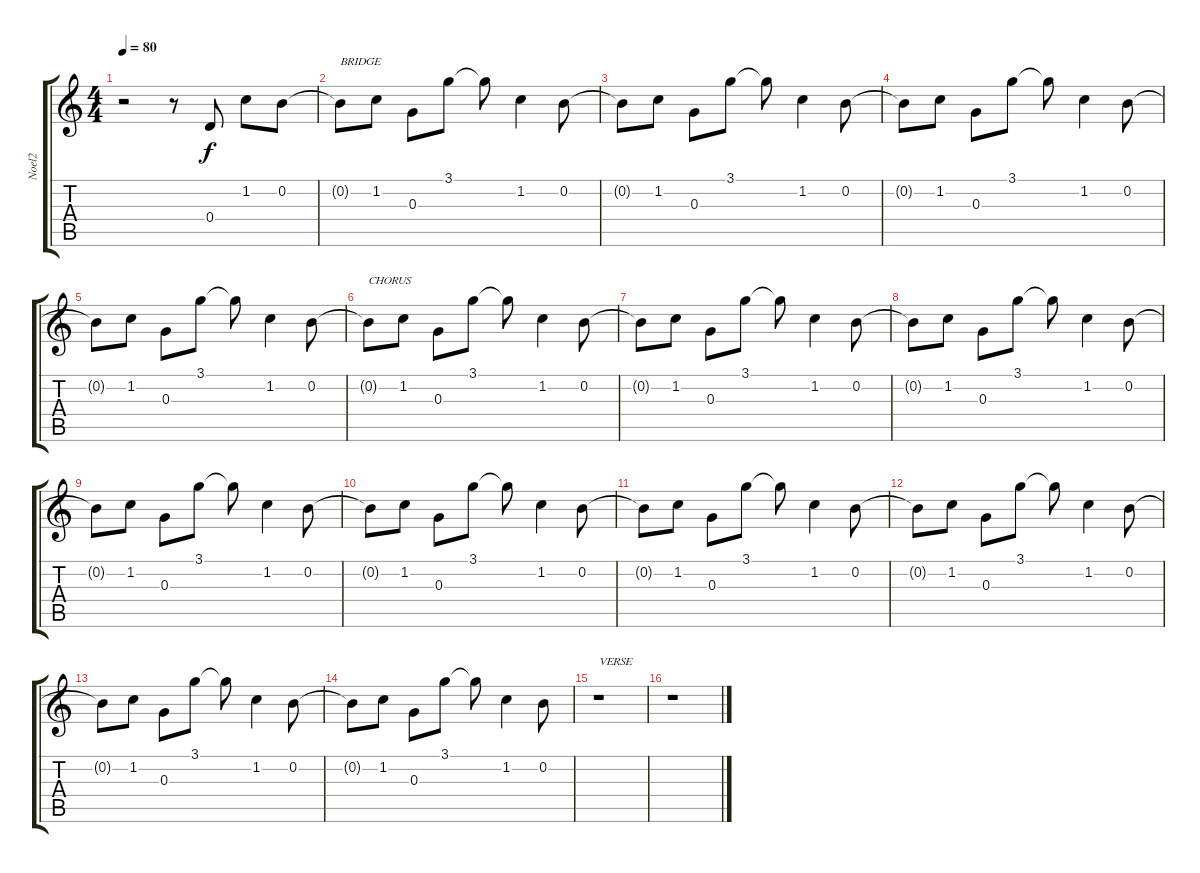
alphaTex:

\track ("Noel2" "Noel2") {instrument distortionguitar}
\staff {score tabs}
\tuning (E4 B3 G3 D3 A2 E2) {hide}
\ts (4 4)
\tempo 80
\clef g2
\ks c
r.2{dy f} r.8 0.4.8 1.2.8 0.2.8 |
0.2{t}.8{txt "BRIDGE"} 1.2.8 0.3.8 3.1.8 3.1{t}.8 1.2.4 0.2.8 |
0.2{t}.8 1.2.8 0.3.8 3.1.8 3.1{t}.8 1.2.4 0.2.8 |
0.2{t}.8 1.2.8 0.3.8 3.1.8 3.1{t}.8 1.2.4 0.2.8 |
0.2{t}.8 1.2.8 0.3.8 3.1.8 3.1{t}.8 1.2.4 0.2.8 |
0.2{t}.8{txt "CHORUS"} 1.2.8 0.3.8 3.1.8 3.1{t}.8 1.2.4 0.2.8 |
0.2{t}.8 1.2.8 0.3.8 3.1.8 3.1{t}.8 1.2.4 0.2.8 |
0.2{t}.8 1.2.8 0.3.8 3.1.8 3.1{t}.8 1.2.4 0.2.8 |
0.2{t}.8 1.2.8 0.3.8 3.1.8 3.1{t}.8 1.2.4 0.2.8 |
0.2{t}.8 1.2.8 0.3.8 3.1.8 3.1{t}.8 1.2.4 0.2.8 |
0.2{t}.8 1.2.8 0.3.8 3.1.8 3.1{t}.8 1.2.4 0.2.8 |
0.2{t}.8 1.2.8 0.3.8 3.1.8 3.1{t}.8 1.2.4 0.2.8 |
0.2{t}.8 1.2.8 0.3.8 3.1.8 3.1{t}.8 1.2.4 0.2.8 |
0.2{t}.8 1.2.8 0.3.8 3.1.8 3.1{t}.8 1.2.4 0.2.8 |
r.1{txt "VERSE"} |
r.1
